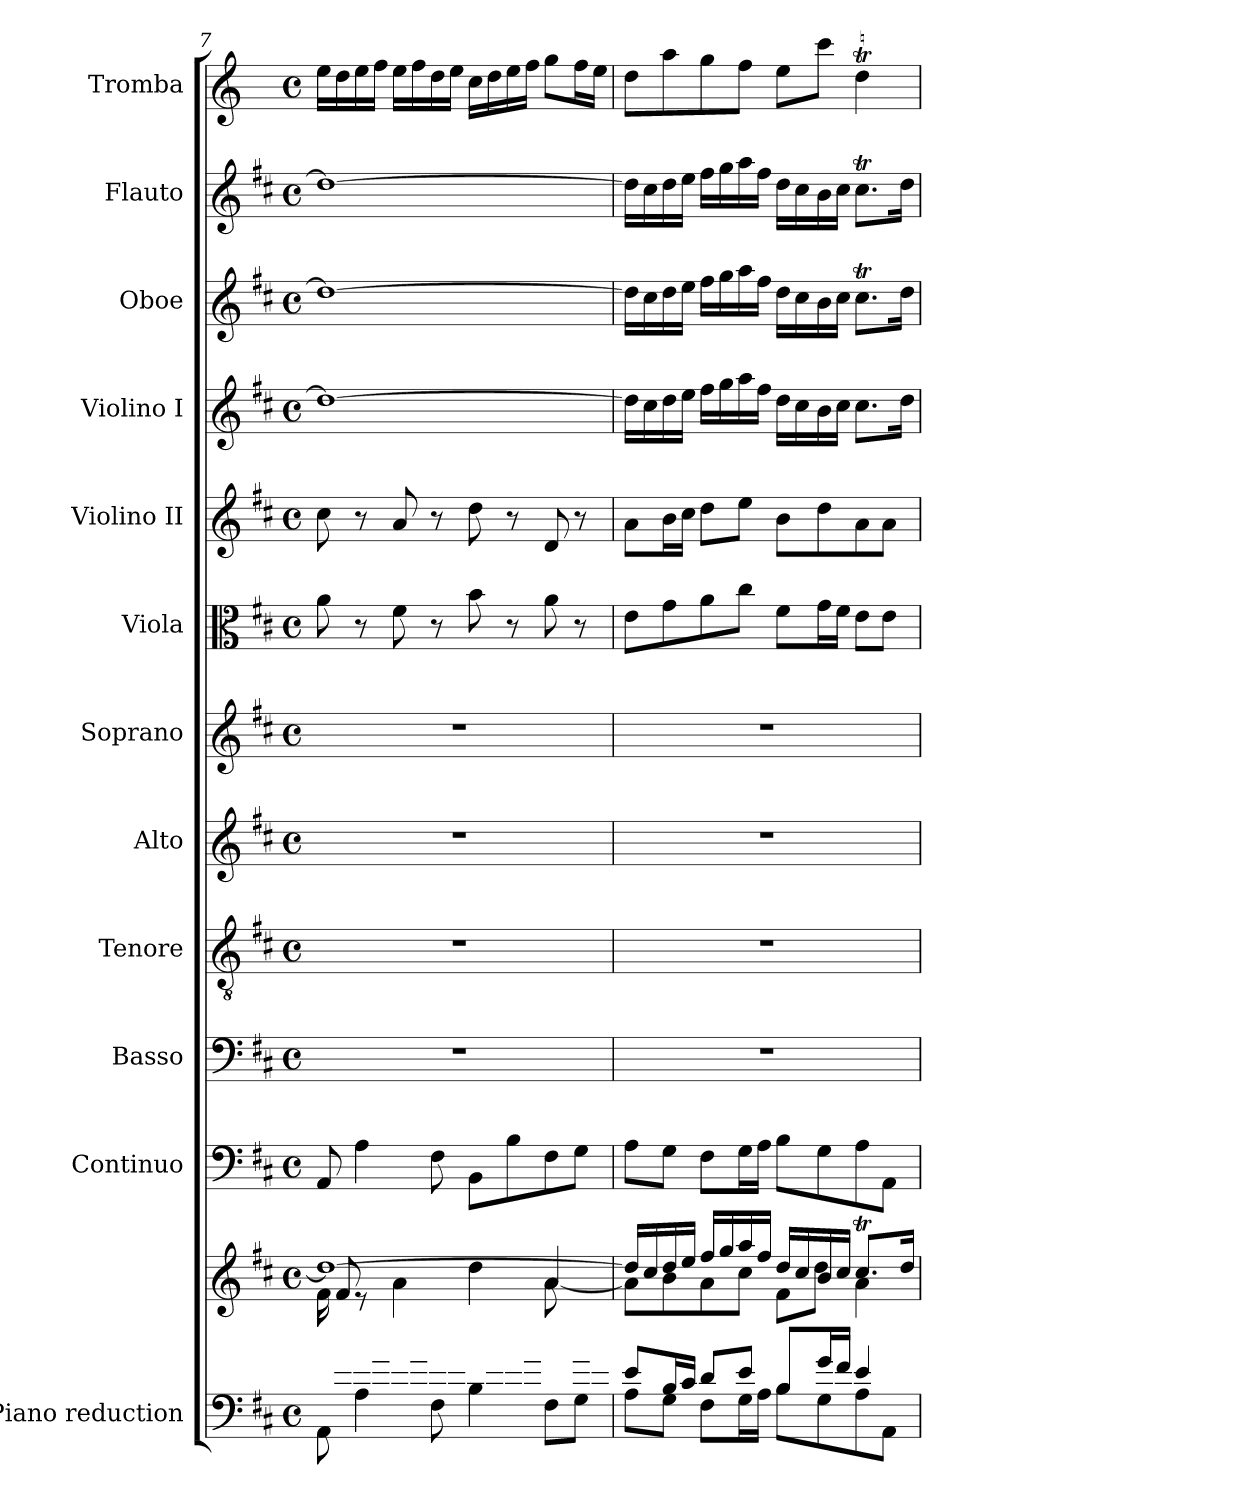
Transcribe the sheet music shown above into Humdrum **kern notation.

**kern	**kern	**kern	**kern	**kern	**kern	**kern	**kern	**kern	**kern	**kern	**kern	**kern
*part12	*part12	*part11	*part10	*part9	*part8	*part7	*part6	*part5	*part4	*part3	*part2	*part1
*staff13	*staff12	*staff11	*staff10	*staff9	*staff8	*staff7	*staff6	*staff5	*staff4	*staff3	*staff2	*staff1
*I"Piano reduction	*	*I"Continuo	*I"Basso	*I"Tenore	*I"Alto	*I"Soprano	*I"Viola	*I"Violino II	*I"Violino I	*I"Oboe	*I"Flauto	*I"Tromba
*I'Pno	*	*	*	*	*	*	*I'Vla	*I'Vln	*I'Vln	*I'Ob	*I'Fl	*
!!LO:PB:g=z
*clefF4	*clefG2	*clefF4	*clefF4	*clefGv2	*clefG2	*clefG2	*clefC3	*clefG2	*clefG2	*clefG2	*clefG2	*clefG2
*	*	*	*	*	*	*	*	*	*	*	*	*ITrd-1c-2
*k[f#c#]	*k[f#c#]	*k[f#c#]	*k[f#c#]	*k[f#c#]	*k[f#c#]	*k[f#c#]	*k[f#c#]	*k[f#c#]	*k[f#c#]	*k[f#c#]	*k[f#c#]	*k[f#c#]
*M4/4	*M4/4	*M4/4	*M4/4	*M4/4	*M4/4	*M4/4	*M4/4	*M4/4	*M4/4	*M4/4	*M4/4	*M4/4
*met(c)	*met(c)	*met(c)	*met(c)	*met(c)	*met(c)	*met(c)	*met(c)	*met(c)	*met(c)	*met(c)	*met(c)	*met(c)
=7	=7	=7	=7	=7	=7	=7	=7	=7	=7	=7	=7	=7
*^	*^	*	*	*	*	*	*	*	*	*	*	*
*	*	*	*^	*	*	*	*	*	*	*	*	*	*	*
16ryy	8AA\	1dd_	8f#/	16f#\LL	8AA/	1r	1r	1r	1r	8a\	8cc#\	1dd_	1dd_	1dd_	16ff#\LL
16e/	.	.	.	8.ryy	.	.	.	.	.	.	.	.	.	.	16ee\
16f#/	4A\	.	8r	.	4A\	.	.	.	.	8r	8r	.	.	.	16ff#\
16g/JJ	.	.	.	.	.	.	.	.	.	.	.	.	.	.	16gg\JJ
*	*	*	*v	*v	*	*	*	*	*	*	*	*	*	*	*
16f#/LL	.	.	4a\	.	.	.	.	.	8f#\	8a/	.	.	.	16ff#\LL
16g/	.	.	.	.	.	.	.	.	.	.	.	.	.	16gg\
16e/	8F#\	.	.	8F#\	.	.	.	.	8r	8r	.	.	.	16ee\
16f#/JJ	.	.	.	.	.	.	.	.	.	.	.	.	.	16ff#\JJ
16d/LL	4B\	.	4dd\	8BB\L	.	.	.	.	8b\	8dd\	.	.	.	16dd\LL
16e/	.	.	.	.	.	.	.	.	.	.	.	.	.	16ee\
16f#/	.	.	.	8B\	.	.	.	.	8r	8r	.	.	.	16ff#\
16g/JJ	.	.	.	.	.	.	.	.	.	.	.	.	.	16gg\JJ
*	*	*	*^	*	*	*	*	*	*	*	*	*	*	*
8ryy	8F#\L	.	[4a/	8a\L	8F#\	.	.	.	.	8a\	8d/	.	.	.	8aa\L
16g/L	8G\J	.	.	8ryy	8G\J	.	.	.	.	8r	8r	.	.	.	16gg\L
16f#/JJ	.	.	.	.	.	.	.	.	.	.	.	.	.	.	16ff#\JJ
*	*	*	*v	*v	*	*	*	*	*	*	*	*	*	*	*
=8	=8	=8	=8	=8	=8	=8	=8	=8	=8	=8	=8	=8	=8	=8
8e/L	8A\L	16dd/LL]	8a\L]	8A\L	1r	1r	1r	1r	8e\L	8a\L	16dd\LL]	16dd\LL]	16dd\LL]	8ee\L
.	.	16cc#/	.	.	.	.	.	.	.	.	16cc#\	16cc#\	16cc#\	.
16B/L	8G\J	16dd/	8b\	8G\J	.	.	.	.	8g\	16b\L	16dd\	16dd\	16dd\	8bb\
16c#/JJ	.	16ee/JJ	.	.	.	.	.	.	.	16cc#\JJ	16ee\JJ	16ee\JJ	16ee\JJ	.
8d/L	8F#\L	16ff#/LL	8a\	8F#\L	.	.	.	.	8a\	8dd\L	16ff#\LL	16ff#\LL	16ff#\LL	8aa\
.	.	16gg/	.	.	.	.	.	.	.	.	16gg\	16gg\	16gg\	.
8e/J	16G\L	16aa/	8cc#\J	16G\L	.	.	.	.	8cc#\J	8ee\J	16aa\	16aa\	16aa\	8gg\J
.	16A\JJ	16ff#/JJ	.	16A\JJ	.	.	.	.	.	.	16ff#\JJ	16ff#\JJ	16ff#\JJ	.
8B/L	8B\L	16dd/LL	8f#\L	8B\L	.	.	.	.	8f#\L	8b\L	16dd\LL	16dd\LL	16dd\LL	8ff#\L
.	.	16cc#/	.	.	.	.	.	.	.	.	16cc#\	16cc#\	16cc#\	.
16g/L	8G\	16b/	8dd\J	8G\	.	.	.	.	16g\L	8dd\	16b\	16b\	16b\	8ddd\J
16f#/JJ	.	16cc#/JJ	.	.	.	.	.	.	16f#\JJ	.	16cc#\JJ	16cc#\JJ	16cc#\JJ	.
4e/	8A\	8.cc#t/L	4a\	8A\	.	.	.	.	8e\L	8a\	8.cc#\L	8.cc#t\L	8.cc#t\L	4eet\
.	8AA\J	.	.	8AA\J	.	.	.	.	8e\J	8a\J	.	.	.	.
.	.	16dd/Jk	.	.	.	.	.	.	.	.	16dd\Jk	16dd\Jk	16dd\Jk	.
*v	*v	*	*	*	*	*	*	*	*	*	*	*	*	*
*	*v	*v	*	*	*	*	*	*	*	*	*	*	*
=	=	=	=	=	=	=	=	=	=	=	=	=
*-	*-	*-	*-	*-	*-	*-	*-	*-	*-	*-	*-	*-
